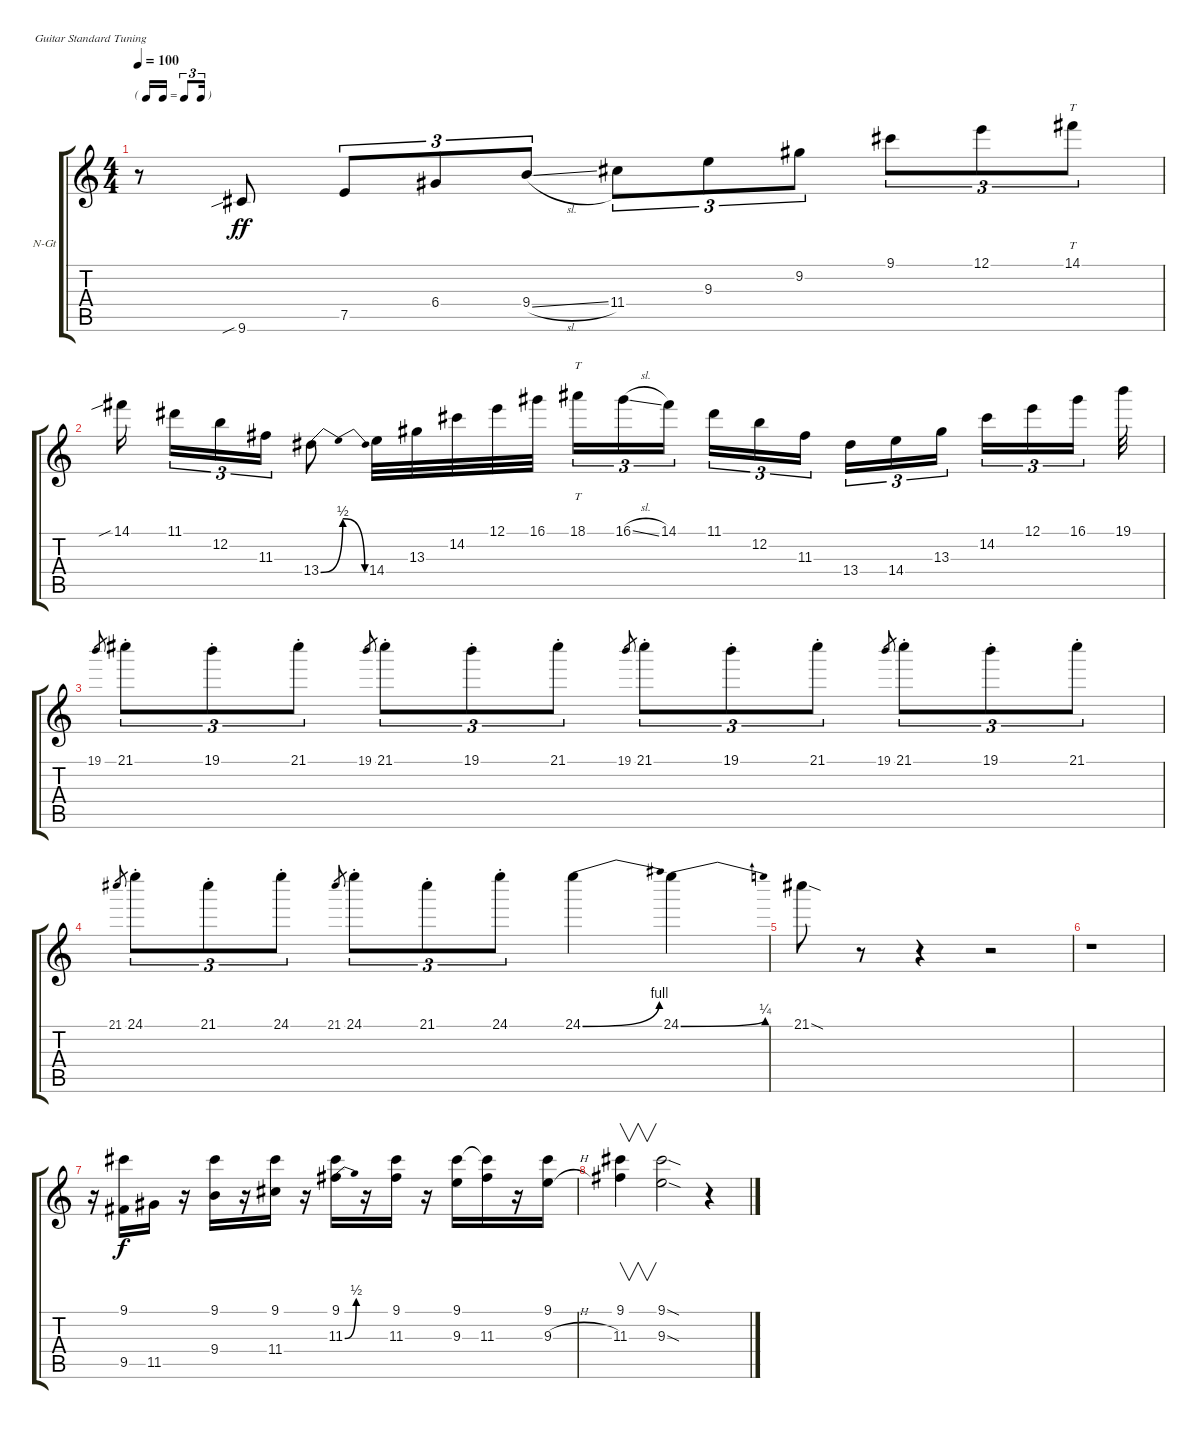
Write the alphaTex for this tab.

\bracketExtendMode groupsimilarinstruments
\firstSystemTrackNameOrientation horizontal
\otherSystemsTrackNameOrientation horizontal
\track ("Metal Lead" "N-Gt") {instrument acousticguitarnylon}
\staff {score tabs}
\tuning (E4 B3 G3 D3 A2 E2)
\ts (4 4)
\tf triplet16th
\tempo 100
\clef g2
\ks c
r.8{dy ff} 9.6{sib}.8 7.5.8{tu (3 2)} 6.4.8{tu (3 2)} 9.4{sl}.8{tu (3 2)} 11.4.8{tu (3 2)} 9.3.8{tu (3 2)} 9.2.8{tu (3 2)} 9.1.8{tu (3 2)} 12.1.8{tu (3 2)} 14.1.8{tt tu (3 2)} |
14.1{sib}.16 11.1.16{tu (3 2)} 12.2.16{tu (3 2)} 11.3.16{tu (3 2)} 13.4{be (bendrelease 0 0 10.2 2 20.4 2 30 0)}.8 14.4.32 13.3.32 14.2.32 12.1.32 16.1.32 18.1.16{tt tu (3 2)} 16.1{sl}.16{tu (3 2)} 14.1.16{tu (3 2)} 11.1.16{tu (3 2)} 12.2.16{tu (3 2)} 11.3.16{tu (3 2)} 13.4.16{tu (3 2)} 14.4.16{tu (3 2)} 13.3.16{tu (3 2)} 14.2.16{tu (3 2)} 12.1.16{tu (3 2)} 16.1.16{tu (3 2)} 19.1.32 |
19.1.8{gr} 21.1{st}.8{tu (3 2)} 19.1{st}.8{tu (3 2)} 21.1{st}.8{tu (3 2)} 19.1.8{gr} 21.1{st}.8{tu (3 2)} 19.1{st}.8{tu (3 2)} 21.1{st}.8{tu (3 2)} 19.1.8{gr} 21.1{st}.8{tu (3 2)} 19.1{st}.8{tu (3 2)} 21.1{st}.8{tu (3 2)} 19.1.8{gr} 21.1{st}.8{tu (3 2)} 19.1{st}.8{tu (3 2)} 21.1{st}.8{tu (3 2)} |
21.1.8{gr} 24.1{st}.8{tu (3 2)} 21.1{st}.8{tu (3 2)} 24.1{st}.8{tu (3 2)} 21.1.8{gr} 24.1{st}.8{tu (3 2)} 21.1{st}.8{tu (3 2)} 24.1{st}.8{tu (3 2)} 24.1{be (bend 0 0 15 4)}.4 24.1{be (bend 0 0 45 1)}.4 |
21.1{sod}.8 r.8 r.4 r.2 |
r.1 |
r.16 (9.5 9.1).16{dy f} 11.5.16 r.16 (9.4 9.1).16 r.16 (11.4 9.1).16 r.16 (11.3{be (bend 0 0 30 2)} 9.1).16 r.16 (11.3 9.1).16 r.16 (9.1 9.3).16 (11.3 9.1{t}).16 r.16 (9.1 9.3{h}).16 |
(9.1 11.3).4{v} (9.1{sod} 9.3{sod}).2 r.4
